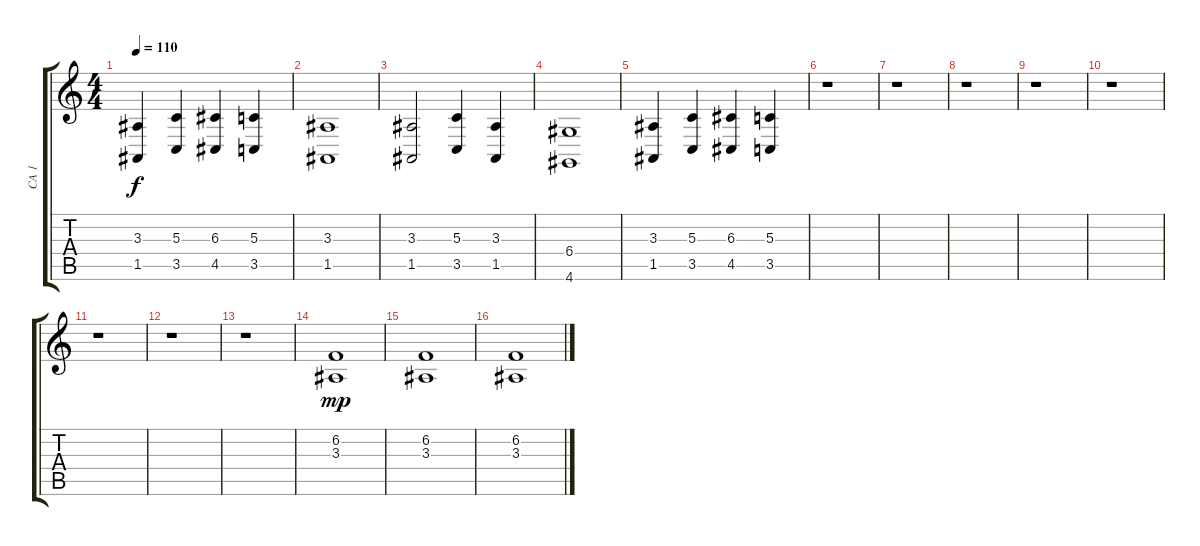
\track ("CA 1" "CA 1") {instrument choiraahs}
\staff {score tabs}
\tuning (E4 B3 G3 D3 A2 E2) {hide}
\ts (4 4)
\tempo 110
\clef g2
\ks c
(3.3 1.5).4{dy f} (5.3 3.5).4 (6.3 4.5).4 (5.3 3.5).4 |
(3.3 1.5).1 |
(3.3 1.5).2 (5.3 3.5).4 (3.3 1.5).4 |
(6.4 4.6).1 |
(3.3 1.5).4 (5.3 3.5).4 (6.3 4.5).4 (5.3 3.5).4 |
\section ("" "")
r.1{volume 11} |
r.1 |
r.1 |
r.1 |
r.1 |
r.1 |
r.1 |
r.1 |
(6.2 3.3).1{dy mp} |
(6.2 3.3).1 |
(6.2 3.3).1
